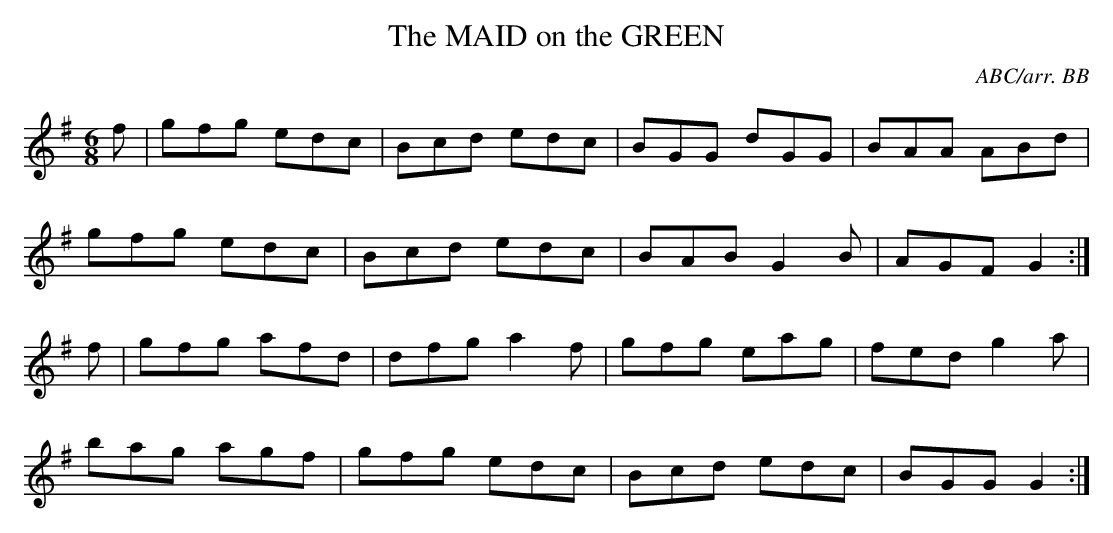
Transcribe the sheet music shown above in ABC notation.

X:1
T:MAID on the GREEN, The
C:ABC/arr. BB
L:1/8
M:6/8
K:G
f|gfg edc|Bcd edc|BGG dGG|BAA ABd|
gfg edc|Bcd edc|BAB G2B|AGF G2:|
f|gfg afd|dfg a2f|gfg eag|fed g2a|
bag agf|gfg edc|Bcd edc|BGG G2:|
